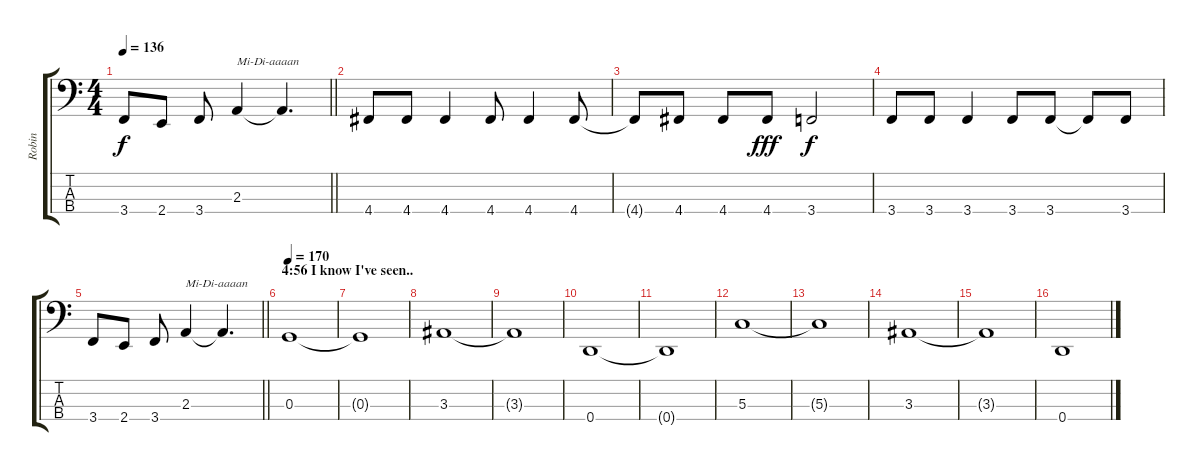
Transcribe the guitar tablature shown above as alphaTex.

\track ("Robin" "Robin") {instrument electricbasspick}
\staff {score tabs}
\tuning (F2 C2 G1 D1) {hide}
\ts (4 4)
\tempo 136
\clef f4
\barLineRight lightlight
\ks c
3.4.8{dy f} 2.4.8 3.4.8 2.3.4{txt "Mi-Di-aaaan"} 2.3{t}.4{d} |
4.4.8 4.4.8 4.4.4 4.4.8 4.4.4 4.4.8 |
4.4{t}.8 4.4.8 4.4.8 4.4.8{dy fff} 3.4.2{dy f} |
3.4.8 3.4.8 3.4.4 3.4.8 3.4.8 3.4{t}.8 3.4.8 |
\barLineRight lightlight
3.4.8 2.4.8 3.4.8 2.3.4{txt "Mi-Di-aaaan"} 2.3{t}.4{d} |
\section ("" "4:56 I know I've seen..")
\tempo 170
0.3.1 |
0.3{t}.1 |
3.3.1 |
3.3{t}.1 |
0.4.1 |
0.4{t}.1 |
5.3.1 |
5.3{t}.1 |
3.3.1 |
3.3{t}.1 |
0.4.1
